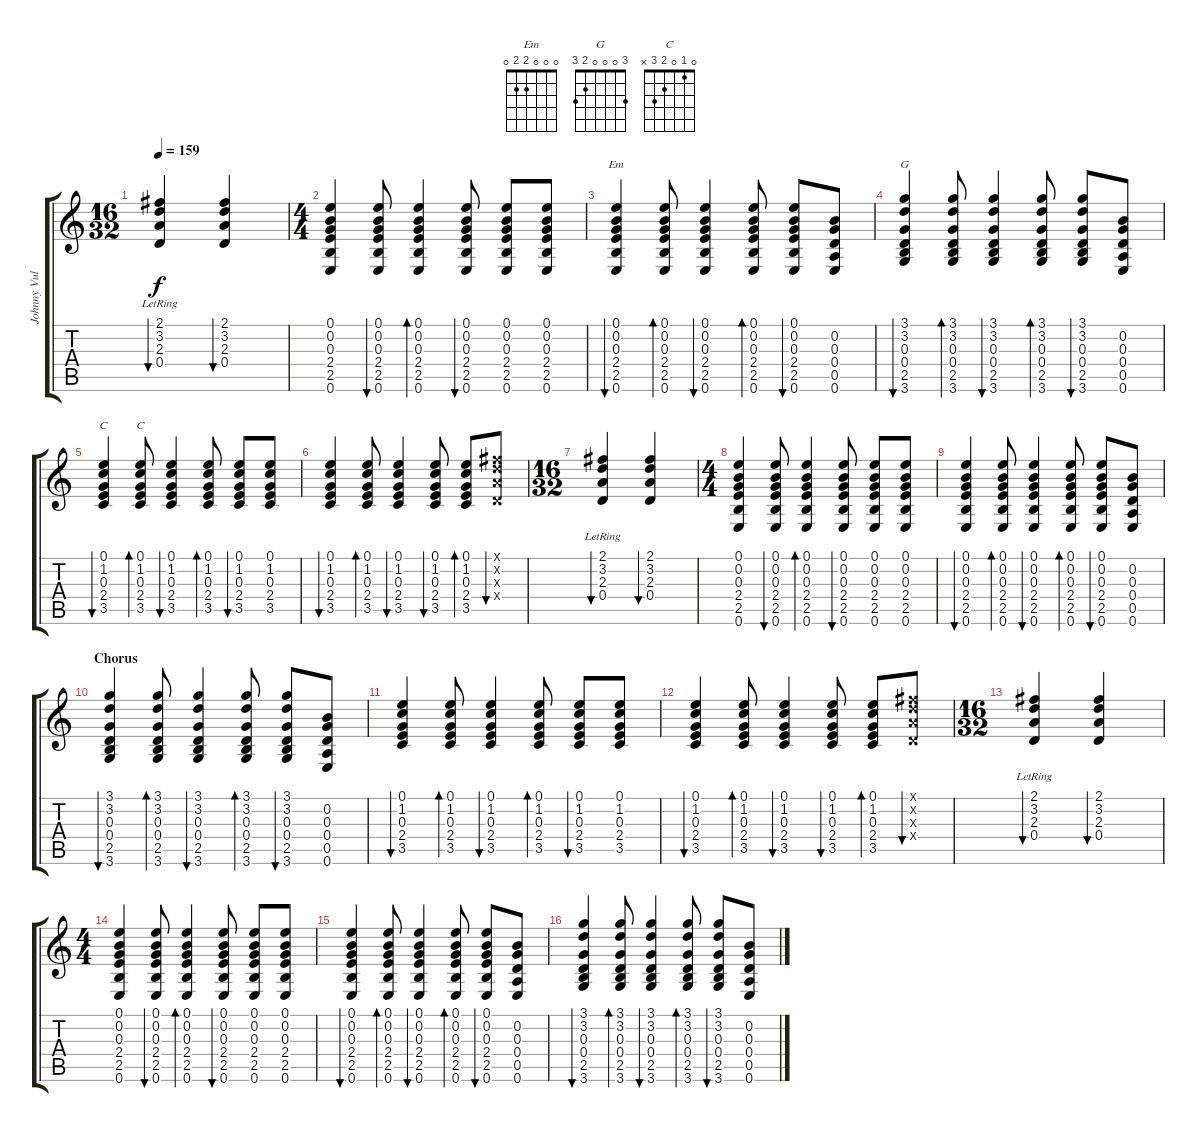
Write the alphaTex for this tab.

\track ("Johnny Vulture (Steel Guitar)" "Johnny Vul") {instrument acousticguitarsteel}
\staff {score tabs}
\tuning (E4 B3 G3 D3 A2 E2) {hide}
\chord ("Em" 0 0 0 2 2 0)
\chord ("G" 3 0 0 0 2 3)
\chord ("C" x 1 0 2 3 x)
\chord ("C" 0 1 0 2 3 x)
\ts (16 32)
\tempo 159
\clef g2
\ks c
(2.1 3.2{lr} 2.3{lr} 0.4{lr}).4{bu 30 dy f} (2.1 3.2 2.3 0.4).4{bu 30} |
\ts (4 4)
(0.1 0.2 0.3 2.4 2.5 0.6).4 (0.1 0.2 0.3 2.4 2.5 0.6).8{bu 30} (0.1 0.2 0.3 2.4 2.5 0.6).4{bd 30} (0.1 0.2 0.3 2.4 2.5 0.6).8{bu 30} (0.1 0.2 0.3 2.4 2.5 0.6).8 (0.1 0.2 0.3 2.4 2.5 0.6).8 |
(0.1 0.2 0.3 2.4 2.5 0.6).4{bu 30 ch "Em"} (0.1 0.2 0.3 2.4 2.5 0.6).8{bd 30} (0.1 0.2 0.3 2.4 2.5 0.6).4{bu 30} (0.1 0.2 0.3 2.4 2.5 0.6).8{bd 30} (0.1 0.2 0.3 2.4 2.5 0.6).8{bu 30} (0.2 0.3 0.4 0.5 0.6).8 |
(3.1 3.2 0.3 0.4 2.5 3.6).4{bu 60 ch "G"} (3.1 3.2 0.3 0.4 2.5 3.6).8{bd 30} (3.1 3.2 0.3 0.4 2.5 3.6).4{bu 30} (3.1 3.2 0.3 0.4 2.5 3.6).8{bd 30} (3.1 3.2 0.3 0.4 2.5 3.6).8{bu 30} (0.2 0.3 0.4 0.5 0.6).8 |
(0.1 1.2 0.3 2.4 3.5).4{bu 30 ch "C"} (0.1 1.2 0.3 2.4 3.5).8{bd 30 ch "C"} (0.1 1.2 0.3 2.4 3.5).4{bu 30} (0.1 1.2 0.3 2.4 3.5).8{bd 30} (0.1 1.2 0.3 2.4 3.5).8{bu 30} (0.1 1.2 0.3 2.4 3.5).8 |
(0.1 1.2 0.3 2.4 3.5).4{bu 30} (0.1 1.2 0.3 2.4 3.5).8{bd 30} (0.1 1.2 0.3 2.4 3.5).4{bu 30} (0.1 1.2 0.3 2.4 3.5).8{bu 30} (0.1 1.2 0.3 2.4 3.5).8{bd 30} (2.1{x} 3.2{x} 2.3{x} 0.4{x}).8{bu 60} |
\ts (16 32)
(2.1 3.2{lr} 2.3{lr} 0.4{lr}).4{bu 30} (2.1 3.2 2.3 0.4).4{bu 30} |
\ts (4 4)
(0.1 0.2 0.3 2.4 2.5 0.6).4 (0.1 0.2 0.3 2.4 2.5 0.6).8{bu 30} (0.1 0.2 0.3 2.4 2.5 0.6).4{bd 30} (0.1 0.2 0.3 2.4 2.5 0.6).8{bu 30} (0.1 0.2 0.3 2.4 2.5 0.6).8 (0.1 0.2 0.3 2.4 2.5 0.6).8 |
(0.1 0.2 0.3 2.4 2.5 0.6).4{bu 30} (0.1 0.2 0.3 2.4 2.5 0.6).8{bd 30} (0.1 0.2 0.3 2.4 2.5 0.6).4{bu 30} (0.1 0.2 0.3 2.4 2.5 0.6).8{bd 30} (0.1 0.2 0.3 2.4 2.5 0.6).8{bu 30} (0.2 0.3 0.4 0.5 0.6).8 |
\section ("" "Chorus")
(3.1 3.2 0.3 0.4 2.5 3.6).4{bu 60} (3.1 3.2 0.3 0.4 2.5 3.6).8{bd 30} (3.1 3.2 0.3 0.4 2.5 3.6).4{bu 30} (3.1 3.2 0.3 0.4 2.5 3.6).8{bd 30} (3.1 3.2 0.3 0.4 2.5 3.6).8{bu 30} (0.2 0.3 0.4 0.5 0.6).8 |
(0.1 1.2 0.3 2.4 3.5).4{bu 30} (0.1 1.2 0.3 2.4 3.5).8{bd 30} (0.1 1.2 0.3 2.4 3.5).4{bu 30} (0.1 1.2 0.3 2.4 3.5).8{bd 30} (0.1 1.2 0.3 2.4 3.5).8{bu 30} (0.1 1.2 0.3 2.4 3.5).8 |
(0.1 1.2 0.3 2.4 3.5).4{bu 30} (0.1 1.2 0.3 2.4 3.5).8{bd 30} (0.1 1.2 0.3 2.4 3.5).4{bu 30} (0.1 1.2 0.3 2.4 3.5).8{bu 30} (0.1 1.2 0.3 2.4 3.5).8{bd 30} (2.1{x} 3.2{x} 2.3{x} 0.4{x}).8{bu 60} |
\ts (16 32)
(2.1 3.2{lr} 2.3{lr} 0.4{lr}).4{bu 30} (2.1 3.2 2.3 0.4).4{bu 30} |
\ts (4 4)
(0.1 0.2 0.3 2.4 2.5 0.6).4 (0.1 0.2 0.3 2.4 2.5 0.6).8{bu 30} (0.1 0.2 0.3 2.4 2.5 0.6).4{bd 30} (0.1 0.2 0.3 2.4 2.5 0.6).8{bu 30} (0.1 0.2 0.3 2.4 2.5 0.6).8 (0.1 0.2 0.3 2.4 2.5 0.6).8 |
(0.1 0.2 0.3 2.4 2.5 0.6).4{bu 30} (0.1 0.2 0.3 2.4 2.5 0.6).8{bd 30} (0.1 0.2 0.3 2.4 2.5 0.6).4{bu 30} (0.1 0.2 0.3 2.4 2.5 0.6).8{bd 30} (0.1 0.2 0.3 2.4 2.5 0.6).8{bu 30} (0.2 0.3 0.4 0.5 0.6).8 |
(3.1 3.2 0.3 0.4 2.5 3.6).4{bu 60} (3.1 3.2 0.3 0.4 2.5 3.6).8{bd 30} (3.1 3.2 0.3 0.4 2.5 3.6).4{bu 30} (3.1 3.2 0.3 0.4 2.5 3.6).8{bd 30} (3.1 3.2 0.3 0.4 2.5 3.6).8{bu 30} (0.2 0.3 0.4 0.5 0.6).8
